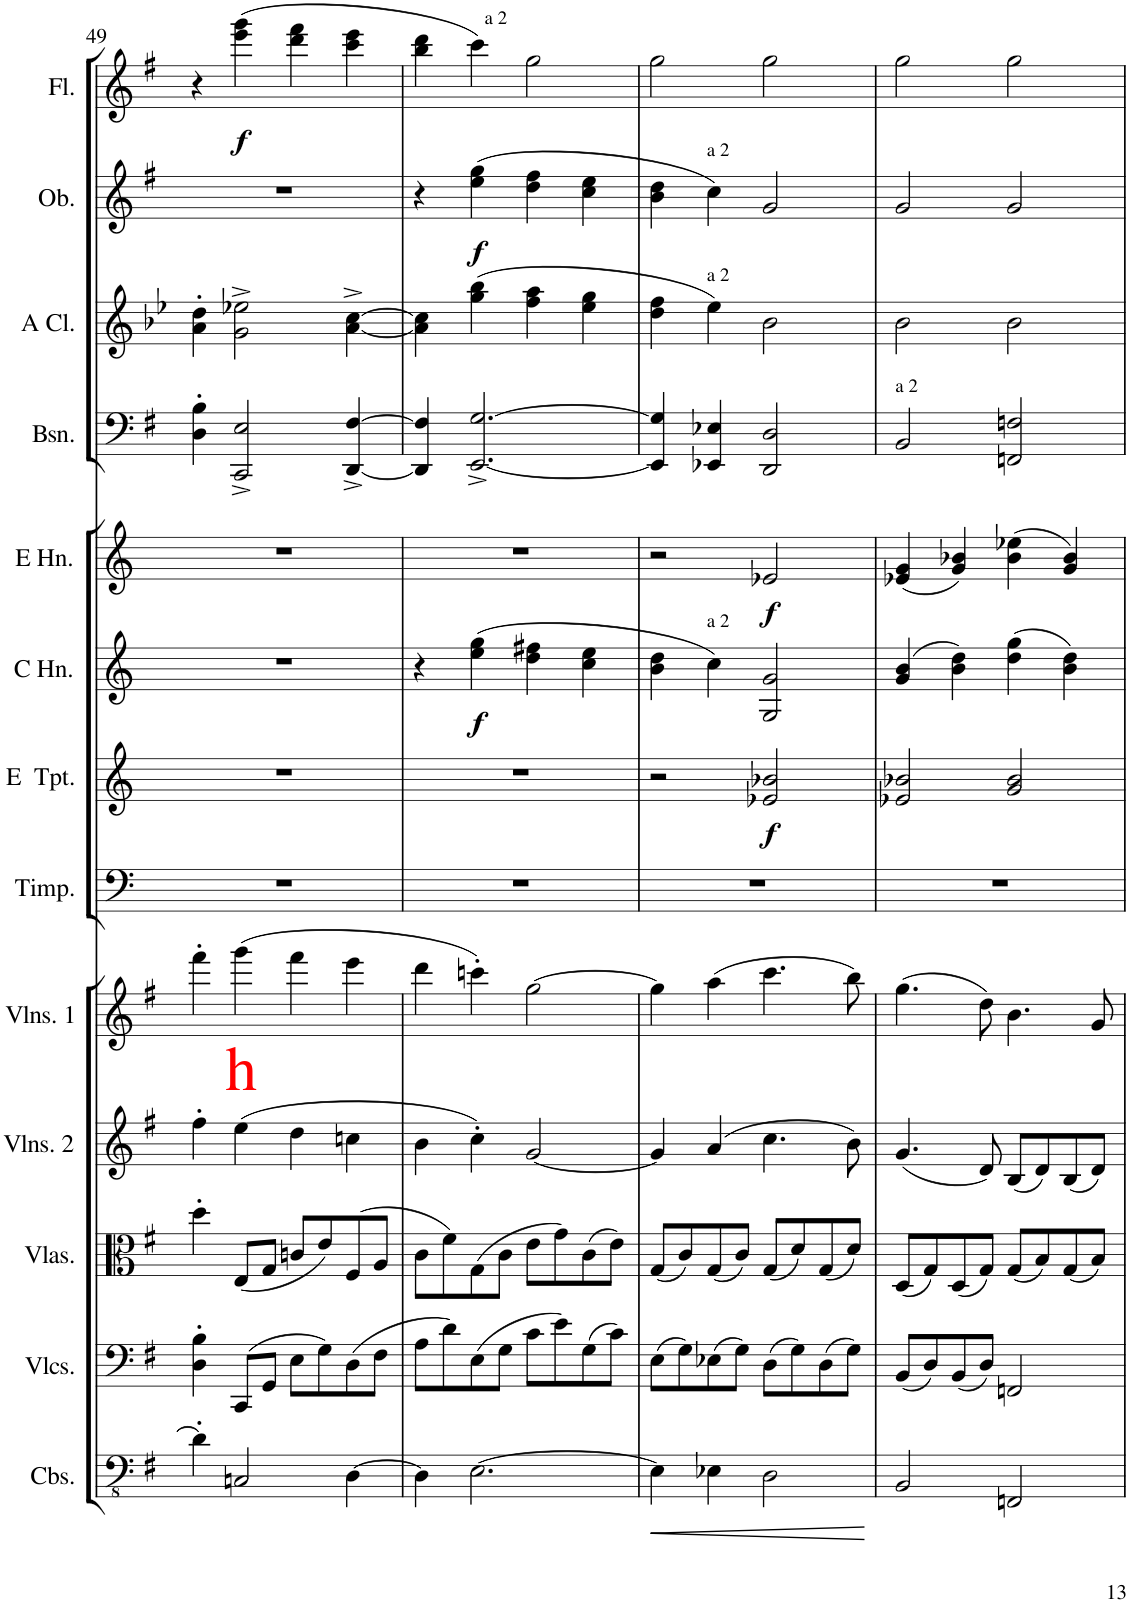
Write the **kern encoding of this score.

**kern	**kern	**kern	**kern	**kern	**text	**kern	**kern	**dynam	**kern	**dynam	**kern	**dynam	**kern	**kern	**kern	**dynam	**kern	**dynam
*part13	*part12	*part11	*part10	*part9	*part9	*part8	*part7	*part7	*part6	*part6	*part5	*part5	*part4	*part3	*part2	*part2	*part1	*part1
*staff13	*staff12	*staff11	*staff10	*staff9	*staff9	*staff8	*staff7	*staff7	*staff6	*staff6	*staff5	*staff5	*staff4	*staff3	*staff2	*staff2	*staff1	*staff1
*I"Contrabasses	*I"Violoncellos	*I"Violas	*I"Violins 2	*I"Violins 1	*	*I"Timpani in B and E	*I"Trumpet 1 2 in E	*	*I"Horn 3 4  in C	*	*I"Horn 1 2 in E	*	*I"Bassoon 1 2	*I"A Clarinet 1 2	*I"Oboe 1 2	*	*I"Flute 1 2	*
*I'Cbs.	*I'Vlcs.	*I'Vlas.	*I'Vlns. 2	*I'Vlns. 1	*	*I'Timp.	*	*	*	*	*	*	*I'Bsn.	*I'A Cl.	*I'Ob.	*	*I'Fl.	*
!!LO:PB:g=z
*clefFv4	*clefF4	*clefC3	*clefG2	*clefG2	*	*clefF4	*clefG2	*	*clefG2	*	*clefG2	*	*clefF4	*clefG2	*clefG2	*	*clefG2	*
*	*	*	*	*	*	*	*Trd-2c-4	*	*Trd7c12	*	*Trd5c8	*	*	*Trd2c3	*	*	*	*
*k[f#]	*k[f#]	*k[f#]	*k[f#]	*k[f#]	*	*k[]	*k[]	*	*k[]	*	*k[]	*	*k[f#]	*k[b-e-]	*k[f#]	*	*k[f#]	*
*M2/2	*M2/2	*M2/2	*M2/2	*M2/2	*	*M2/2	*M2/2	*	*M2/2	*	*M2/2	*	*M2/2	*M2/2	*M2/2	*	*M2/2	*
*met(c|)	*met(c|)	*met(c|)	*met(c|)	*met(c|)	*	*met(c|)	*met(c|)	*	*met(c|)	*	*met(c|)	*	*met(c|)	*met(c|)	*met(c|)	*	*met(c|)	*
=49	=49	=49	=49	=49	=49	=49	=49	=49	=49	=49	=49	=49	=49	=49	=49	=49	=49	=49
4D'\]	4D\' 4B\'	4dd'\	4ff#'\	4fff#'\	.	1r	1r	.	1r	.	1r	.	4D\' 4B\'	4a\' 4dd\'	1r	.	4r	.
!	!	!	!	!	!LO:LY:b:color=#FF0000	!	!	!	!	!	!	!	!	!	!	!	!	!LO:DY:b
2CCn/	(8CC/L	(8E/L	(4ee\	(4ggg\	h	.	.	.	.	.	.	.	2CC/^ 2E/^	2g\^ 2ee-X\^	.	.	(4eee\ 4ggg\	f
.	8GG/J	8G/J	.	.	.	.	.	.	.	.	.	.	.	.	.	.	.	.
.	8E\L	8cn/L	4dd\	4fff#\	.	.	.	.	.	.	.	.	.	.	.	.	4ddd\ 4fff#\	.
.	8G\)	8e/)	.	.	.	.	.	.	.	.	.	.	.	.	.	.	.	.
[4DD\	(8D\	(8F#/	4ccn\	4eee\	.	.	.	.	.	.	.	.	[4DD/^ [4F#/^	[4a\^ [4cc\^	.	.	4ccc\ 4eee\	.
.	8F#\J	8A/J	.	.	.	.	.	.	.	.	.	.	.	.	.	.	.	.
=50	=50	=50	=50	=50	=50	=50	=50	=50	=50	=50	=50	=50	=50	=50	=50	=50	=50	=50
4DD\]	8A\L	8c\L	4b\	4ddd\	.	1r	1r	.	4r	.	1r	.	4DD/] 4F#/]	4a\] 4cc\]	4r	.	4bb\ 4ddd\	.
.	8d\)	8f#\)	.	.	.	.	.	.	.	.	.	.	.	.	.	.	.	.
!	!	!	!	!	!	!	!	!	!	!	!	!	!	!	!	!	!LO:TX:a:t=a 2	!
!	!	!	!	!	!	!	!	!	!	!LO:DY:b	!	!	!	!	!	!LO:DY:b	!	!
[2.EE\	(8E\	(8G\	4cc'\)	4cccn'\)	.	.	.	.	(4ee\ 4gg\	f	.	.	[2.EE/^ [2.G/^	(4gg\ 4bb-\	(4ee\ 4gg\	f	4ccc\)	.
.	8G\J	8c\J	.	.	.	.	.	.	.	.	.	.	.	.	.	.	.	.
.	8c\L	8e\L	[2g/	[2gg\	.	.	.	.	4dd\ 4ff#X\	.	.	.	.	4ff\ 4aa\	4dd\ 4ff#\	.	2gg\	.
.	8e\)	8g\)	.	.	.	.	.	.	.	.	.	.	.	.	.	.	.	.
.	(8G\	(8c\	.	.	.	.	.	.	4cc\ 4ee\	.	.	.	.	4ee-\ 4gg\	4cc\ 4ee\	.	.	.
.	8c\J)	8e\J)	.	.	.	.	.	.	.	.	.	.	.	.	.	.	.	.
=51	=51	=51	=51	=51	=51	=51	=51	=51	=51	=51	=51	=51	=51	=51	=51	=51	=51	=51
4EE\]	(8E\L	(8G/L	4g/]	4gg\]	.	1r	2r	.	4b\ 4dd\	.	2r	.	4EE/] 4G/]	4dd\ 4ff\	4b\ 4dd\	.	2gg\	.
.	8G\)	8c/)	.	.	.	.	.	.	.	.	.	.	.	.	.	.	.	.
!	!	!	!	!	!	!	!	!	!	!	!	!	!	!	!LO:TX:a:t=a 2	!	!	!
!	!	!	!	!	!	!	!	!	!	!	!	!	!	!LO:TX:a:t=a 2	!	!	!	!
!	!	!	!	!	!	!	!	!	!LO:TX:a:t=a 2	!	!	!	!	!	!	!	!	!
4EE-X\	(8E-X\	(8G/	(4a/	(4aa\	.	.	.	.	4cc\)	.	.	.	4EE-X/ 4E-X/	4ee-\)	4cc\)	.	.	.
.	8G\J)	8c/J)	.	.	.	.	.	.	.	.	.	.	.	.	.	.	.	.
!	!	!	!	!	!	!	!	!LO:DY:b	!	!	!	!LO:DY:b	!	!	!	!	!	!
2DD\	(8D\L	(8G/L	4.cc\	4.ccc\	.	.	2e-X/ 2b-X/	f	2G/ 2g/	.	2e-X/	f	2DD/ 2D/	2b-\	2g/	.	2gg\	.
.	8G\)	8d/)	.	.	.	.	.	.	.	.	.	.	.	.	.	.	.	.
.	(8D\	(8G/	.	.	.	.	.	.	.	.	.	.	.	.	.	.	.	.
.	8G\J)	8d/J)	8b\)	8bb\)	.	.	.	.	.	.	.	.	.	.	.	.	.	.
=52	=52	=52	=52	=52	=52	=52	=52	=52	=52	=52	=52	=52	=52	=52	=52	=52	=52	=52
!	!	!	!	!	!	!	!	!	!	!	!	!	!LO:TX:a:t=a 2	!	!	!	!	!
2BBB/	(8BB/L	(8D/L	(4.g/	(4.gg\	.	1r	2e-X/ 2b-X/	.	(4g/ 4b/	.	(4e-X/ 4g/	.	2BB/	2b-\	2g/	.	2gg\	.
.	8D/)	8G/)	.	.	.	.	.	.	.	.	.	.	.	.	.	.	.	.
.	(8BB/	(8D/	.	.	.	.	.	.	4b\ 4dd\)	.	4g/ 4b-X/)	.	.	.	.	.	.	.
.	8D/J)	8G/J)	8d/)	8dd\)	.	.	.	.	.	.	.	.	.	.	.	.	.	.
2FFFn/	2FFn/	(8G/L	(8B/L	4.b\	.	.	2g/ 2b-/	.	(4dd\ 4gg\	.	(4b-\ 4ee-X\	.	2FFn/ 2Fn/	2b-\	2g/	.	2gg\	.
.	.	8B/)	8d/)	.	.	.	.	.	.	.	.	.	.	.	.	.	.	.
.	.	(8G/	(8B/	.	.	.	.	.	4b\ 4dd\)	.	4g/ 4b-/)	.	.	.	.	.	.	.
.	.	8B/J)	8d/J)	8g/	.	.	.	.	.	.	.	.	.	.	.	.	.	.
=	=	=	=	=	=	=	=	=	=	=	=	=	=	=	=	=	=	=
*-	*-	*-	*-	*-	*-	*-	*-	*-	*-	*-	*-	*-	*-	*-	*-	*-	*-	*-
